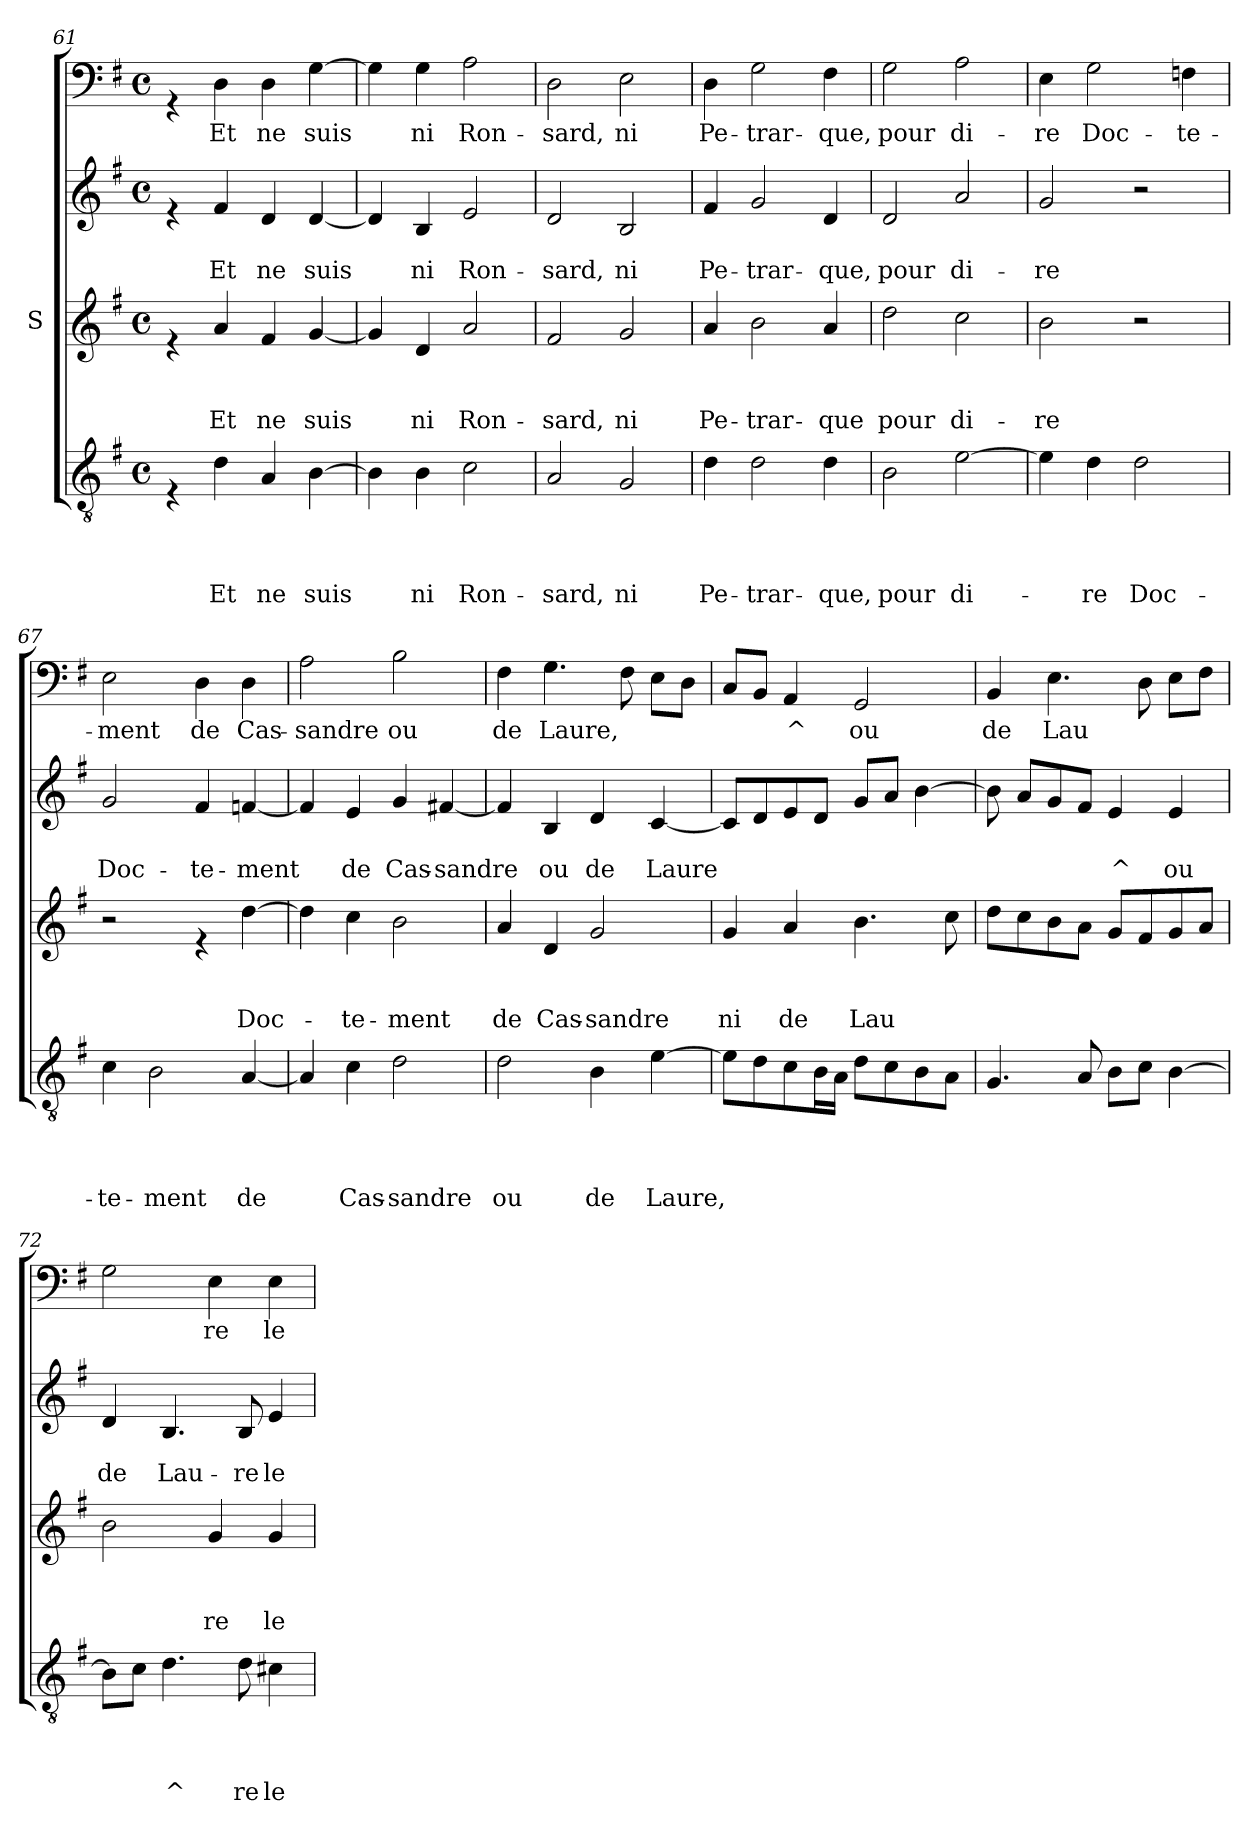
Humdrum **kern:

**kern	**text	**text	**text	**text	**kern	**text	**text	**text	**kern	**text	**text	**kern	**text
*part4	*part4	*part4	*part4	*part4	*part3	*part3	*part3	*part3	*part2	*part2	*part2	*part1	*part1
*staff4	*staff4	*staff4	*staff4	*staff4	*staff3	*staff3	*staff3	*staff3	*staff2	*staff2	*staff2	*staff1	*staff1
*	*	*	*	*	*I"S	*	*	*	*	*	*	*	*
*clefGv2	*	*	*	*	*clefG2	*	*	*	*clefG2	*	*	*clefF4	*
*k[f#]	*	*	*	*	*k[f#]	*	*	*	*k[f#]	*	*	*k[f#]	*
*G:	*	*	*	*	*G:	*	*	*	*G:	*	*	*G:	*
*M4/4	*	*	*	*	*M4/4	*	*	*	*M4/4	*	*	*M4/4	*
*met(c)	*	*	*	*	*met(c)	*	*	*	*met(c)	*	*	*met(c)	*
=61	=61	=61	=61	=61	=61	=61	=61	=61	=61	=61	=61	=61	=61
4rE	.	.	.	.	4re	.	.	.	4re	.	.	4rGG	.
!	!	!	!	!LO:LY:b	!	!	!	!LO:LY:b	!	!	!LO:LY:b	!	!LO:LY:b
4d\	.	.	.	Et	4a/	.	.	Et	4f#/	.	Et	4D\	Et
!	!	!	!	!LO:LY:b	!	!	!	!LO:LY:b	!	!	!LO:LY:b	!	!LO:LY:b
4A/	.	.	.	ne	4f#/	.	.	ne	4d/	.	ne	4D\	ne
!	!	!	!	!LO:LY:b	!	!	!	!LO:LY:b	!	!	!LO:LY:b	!	!LO:LY:b
[>4B\	.	.	.	suis	[<4g/	.	.	suis	[<4d/	.	suis	[>4G\	suis
=62	=62	=62	=62	=62	=62	=62	=62	=62	=62	=62	=62	=62	=62
4B\]	.	.	.	.	4g/]	.	.	.	4d/]	.	.	4G\]	.
!	!	!	!	!LO:LY:b	!	!	!	!LO:LY:b	!	!	!LO:LY:b	!	!LO:LY:b
4B\	.	.	.	ni	4d/	.	.	ni	4B/	.	ni	4G\	ni
!	!	!	!	!LO:LY:b	!	!	!	!LO:LY:b	!	!	!LO:LY:b	!	!LO:LY:b
2c\	.	.	.	Ron-	2a/	.	.	Ron-	2e/	.	Ron-	2A\	Ron-
=63	=63	=63	=63	=63	=63	=63	=63	=63	=63	=63	=63	=63	=63
!	!	!	!	!LO:LY:b	!	!	!	!LO:LY:b	!	!	!LO:LY:b	!	!LO:LY:b
2A/	.	.	.	-sard,	2f#/	.	.	-sard,	2d/	.	-sard,	2D\	-sard,
!	!	!	!	!LO:LY:b	!	!	!	!LO:LY:b	!	!	!LO:LY:b	!	!LO:LY:b
2G/	.	.	.	ni	2g/	.	.	ni	2B/	.	ni	2E\	ni
!!LO:LB:g=z
=64	=64	=64	=64	=64	=64	=64	=64	=64	=64	=64	=64	=64	=64
!	!	!	!	!LO:LY:b	!	!	!	!LO:LY:b	!	!	!LO:LY:b	!	!LO:LY:b
4d\	.	.	.	Pe-	4a/	.	.	Pe-	4f#/	.	Pe-	4D\	Pe-
!	!	!	!	!LO:LY:b	!	!	!	!LO:LY:b	!	!	!LO:LY:b	!	!LO:LY:b
2d\	.	.	.	-trar-	2b\	.	.	-trar-	2g/	.	-trar-	2G\	-trar-
!	!	!	!	!LO:LY:b	!	!	!	!LO:LY:b	!	!	!LO:LY:b	!	!LO:LY:b
4d\	.	.	.	-que,	4a/	.	.	-que	4d/	.	-que,	4F#\	-que,
=65	=65	=65	=65	=65	=65	=65	=65	=65	=65	=65	=65	=65	=65
!	!	!	!	!LO:LY:b	!	!	!	!LO:LY:b	!	!	!LO:LY:b	!	!LO:LY:b
2B\	.	.	.	pour	2dd\	.	.	pour	2d/	.	pour	2G\	pour
!	!	!	!	!LO:LY:b	!	!	!	!LO:LY:b	!	!	!LO:LY:b	!	!LO:LY:b
[>2e\	.	.	.	di-	2cc\	.	.	di-	2a/	.	di-	2A\	di-
=66	=66	=66	=66	=66	=66	=66	=66	=66	=66	=66	=66	=66	=66
!	!	!	!	!	!	!	!	!LO:LY:b	!	!	!LO:LY:b	!	!LO:LY:b
4e\]	.	.	.	.	2b\	.	.	-re	2g/	.	-re	4E\	-re
!	!	!	!	!LO:LY:b	!	!	!	!	!	!	!	!	!LO:LY:b
4d\	.	.	.	-re	.	.	.	.	.	.	.	2G\	Doc-
!	!	!	!	!LO:LY:b	!	!	!	!	!	!	!	!	!
2d\	.	.	.	Doc-	2r	.	.	.	2r	.	.	.	.
!	!	!	!	!	!	!	!	!	!	!	!	!	!LO:LY:b
.	.	.	.	.	.	.	.	.	.	.	.	4Fn\	-te-
=67	=67	=67	=67	=67	=67	=67	=67	=67	=67	=67	=67	=67	=67
!	!	!	!	!LO:LY:b	!	!	!	!	!	!	!LO:LY:b	!	!LO:LY:b
4c\	.	.	.	-te-	2r	.	.	.	2g/	.	Doc-	2E\	-ment
!	!	!	!	!LO:LY:b	!	!	!	!	!	!	!	!	!
2B\	.	.	.	-ment	.	.	.	.	.	.	.	.	.
!	!	!	!	!	!	!	!	!	!	!	!LO:LY:b	!	!LO:LY:b
.	.	.	.	.	4re	.	.	.	4f#/	.	-te-	4D\	de
!	!	!	!	!LO:LY:b	!	!	!	!LO:LY:b	!	!	!LO:LY:b	!	!LO:LY:b
[<4A/	.	.	.	de	[>4dd\	.	.	Doc-	[<4fn/	.	-ment	4D\	Cas-
=68	=68	=68	=68	=68	=68	=68	=68	=68	=68	=68	=68	=68	=68
!	!	!	!	!	!	!	!	!	!	!	!	!	!LO:LY:b
4A/]	.	.	.	.	4dd\]	.	.	.	4f/]	.	.	2A\	-sandre
!	!	!	!	!LO:LY:b	!	!	!	!LO:LY:b	!	!	!LO:LY:b	!	!
4c\	.	.	.	Cas-	4cc\	.	.	-te-	4e/	.	de	.	.
!	!	!	!	!LO:LY:b	!	!	!	!LO:LY:b	!	!	!LO:LY:b	!	!LO:LY:b
2d\	.	.	.	-sandre	2b\	.	.	-ment	4g/	.	Cas-	2B\	ou
!	!	!	!	!	!	!	!	!	!	!	!LO:LY:b	!	!
.	.	.	.	.	.	.	.	.	[<4f#/	.	-sandre	.	.
!!LO:LB:g=z
=69	=69	=69	=69	=69	=69	=69	=69	=69	=69	=69	=69	=69	=69
!	!	!	!	!LO:LY:b	!	!	!	!LO:LY:b	!	!	!	!	!LO:LY:b
2d\	.	.	.	ou	4a/	.	.	de	4f#/]	.	.	4F#\	de
!	!	!	!	!	!	!	!	!LO:LY:b	!	!	!LO:LY:b	!	!LO:LY:b
.	.	.	.	.	4d/	.	.	Cas-	4B/	.	ou	4.G\	Laure,
!	!	!	!	!LO:LY:b	!	!	!	!LO:LY:b	!	!	!LO:LY:b	!	!
4B\	.	.	.	de	2g/	.	.	-sandre	4d/	.	de	.	.
.	.	.	.	.	.	.	.	.	.	.	.	8F#\	.
!	!	!	!	!LO:LY:b	!	!	!	!	!	!	!LO:LY:b	!	!
[>4e\	.	.	.	Laure,	.	.	.	.	[<4c/	.	Laure	8E\L	.
.	.	.	.	.	.	.	.	.	.	.	.	8D\J	.
=70	=70	=70	=70	=70	=70	=70	=70	=70	=70	=70	=70	=70	=70
!	!	!	!	!	!	!	!	!LO:LY:b	!	!	!	!	!
8e\L]	.	.	.	.	4g/	.	.	ni	8c/L]	.	.	8C/L	.
8d\	.	.	.	.	.	.	.	.	8d/	.	.	8BB/J	.
!	!	!	!	!	!	!	!	!LO:LY:b	!	!	!	!	!LO:LY:b
8c\	.	.	.	.	4a/	.	.	de	8e/	.	.	4AA/	^
16B\L	.	.	.	.	.	.	.	.	8d/J	.	.	.	.
16A\JJ	.	.	.	.	.	.	.	.	.	.	.	.	.
!	!	!	!	!	!	!	!	!LO:LY:b	!	!	!	!	!LO:LY:b
8d\L	.	.	.	.	4.b\	.	.	Lau	8g/L	.	.	2GG/	ou
8c\	.	.	.	.	.	.	.	.	8a/J	.	.	.	.
8B\	.	.	.	.	.	.	.	.	[>4b\	.	.	.	.
8A\J	.	.	.	.	8cc\	.	.	.	.	.	.	.	.
=71	=71	=71	=71	=71	=71	=71	=71	=71	=71	=71	=71	=71	=71
!	!	!	!	!	!	!	!	!	!	!	!	!	!LO:LY:b
4.G/	.	.	.	.	8dd\L	.	.	.	8b\]	.	.	4BB/	de
.	.	.	.	.	8cc\	.	.	.	8a/L	.	.	.	.
!	!	!	!	!	!	!	!	!	!	!	!	!	!LO:LY:b
.	.	.	.	.	8b\	.	.	.	8g/	.	.	4.E\	Lau
8A/	.	.	.	.	8a\J	.	.	.	8f#/J	.	.	.	.
!	!	!	!	!	!	!	!	!	!	!	!LO:LY:b	!	!
8B\L	.	.	.	.	8g/L	.	.	.	4e/	.	^	.	.
8c\J	.	.	.	.	8f#/	.	.	.	.	.	.	8D\	.
!	!	!	!	!	!	!	!	!	!	!	!LO:LY:b	!	!
[>4B\	.	.	.	.	8g/	.	.	.	4e/	.	ou	8E\L	.
.	.	.	.	.	8a/J	.	.	.	.	.	.	8F#\J	.
=72	=72	=72	=72	=72	=72	=72	=72	=72	=72	=72	=72	=72	=72
!	!	!	!	!	!	!	!	!	!	!	!LO:LY:b	!	!
8B\L]	.	.	.	.	2b\	.	.	.	4d/	.	de	2G\	.
8c\J	.	.	.	.	.	.	.	.	.	.	.	.	.
!	!	!	!	!LO:LY:b	!	!	!	!	!	!	!LO:LY:b	!	!
4.d\	.	.	.	^	.	.	.	.	4.B/	.	Lau-	.	.
!	!	!	!	!	!	!	!	!LO:LY:b	!	!	!	!	!LO:LY:b
.	.	.	.	.	4g/	.	.	re	.	.	.	4E\	re
!	!	!	!	!LO:LY:b	!	!	!	!	!	!	!LO:LY:b	!	!
8d\	.	.	.	re	.	.	.	.	8B/	.	-re	.	.
!	!	!	!	!LO:LY:b	!	!	!	!LO:LY:b	!	!	!LO:LY:b	!	!LO:LY:b
4c#X\	.	.	.	le	4g/	.	.	le	4e/	.	le	4E\	le
=	=	=	=	=	=	=	=	=	=	=	=	=	=
*-	*-	*-	*-	*-	*-	*-	*-	*-	*-	*-	*-	*-	*-
